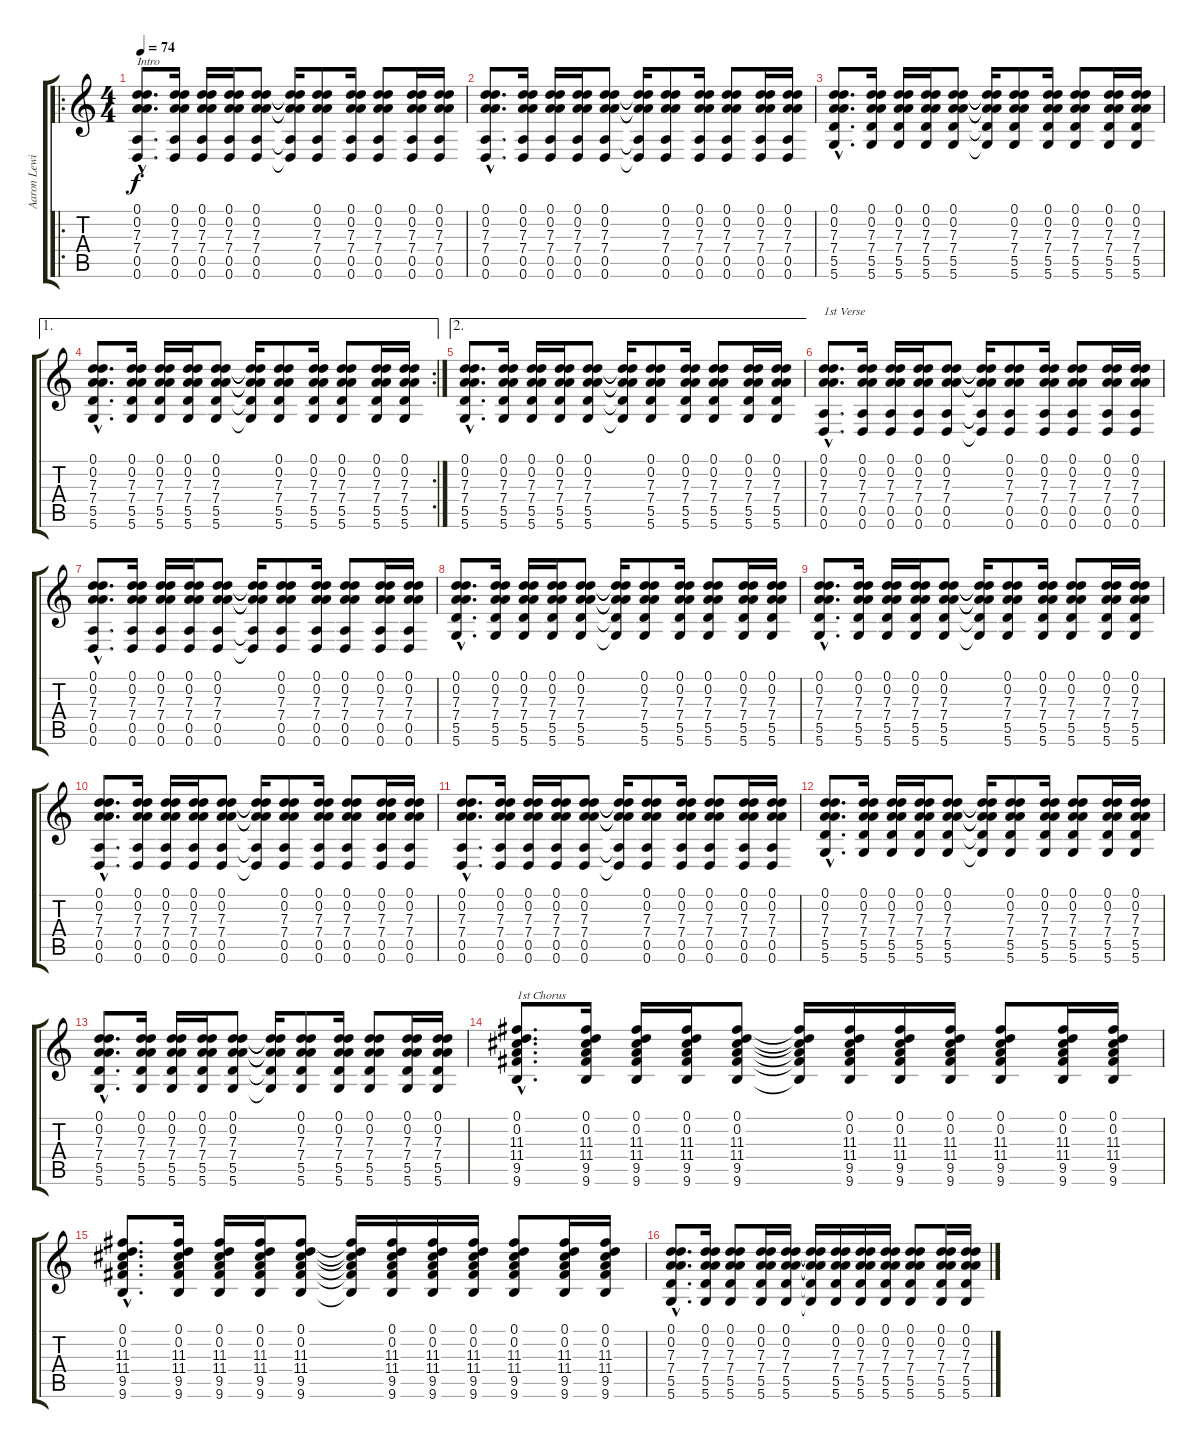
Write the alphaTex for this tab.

\track ("Aaron Lewis (Acoustic Guitar)" "Aaron Lewi") {instrument acousticguitarnylon}
\staff {score tabs}
\tuning (D4 A3 G3 D3 A2 D2) {hide}
\ro
\ts (4 4)
\tempo 74
\clef g2
\ks c
(0.1{hac} 0.2{hac} 7.3{hac} 7.4{hac} 0.5{hac} 0.6{hac}).8{d txt "Intro" dy f instrument acousticguitarnylon} (0.1 0.2 7.3 7.4 0.5 0.6).16 (0.1 0.2 7.3 7.4 0.5 0.6).16 (0.1 0.2 7.3 7.4 0.5 0.6).16 (0.1 0.2 7.3 7.4 0.5 0.6).8 (0.1{t} 0.2{t} 7.3{t} 7.4{t} 0.5{t} 0.6{t}).16 (0.1 0.2 7.3 7.4 0.5 0.6).8 (0.1 0.2 7.3 7.4 0.5 0.6).16 (0.1 0.2 7.3 7.4 0.5 0.6).8 (0.1 0.2 7.3 7.4 0.5 0.6).16 (0.1 0.2 7.3 7.4 0.5 0.6).16 |
(0.1{hac} 0.2{hac} 7.3{hac} 7.4{hac} 0.5{hac} 0.6{hac}).8{d} (0.1 0.2 7.3 7.4 0.5 0.6).16 (0.1 0.2 7.3 7.4 0.5 0.6).16 (0.1 0.2 7.3 7.4 0.5 0.6).16 (0.1 0.2 7.3 7.4 0.5 0.6).8 (0.1{t} 0.2{t} 7.3{t} 7.4{t} 0.5{t} 0.6{t}).16 (0.1 0.2 7.3 7.4 0.5 0.6).8 (0.1 0.2 7.3 7.4 0.5 0.6).16 (0.1 0.2 7.3 7.4 0.5 0.6).8 (0.1 0.2 7.3 7.4 0.5 0.6).16 (0.1 0.2 7.3 7.4 0.5 0.6).16 |
(0.1{hac} 0.2{hac} 7.3{hac} 7.4{hac} 5.5{hac} 5.6{hac}).8{d} (0.1 0.2 7.3 7.4 5.5 5.6).16 (0.1 0.2 7.3 7.4 5.5 5.6).16 (0.1 0.2 7.3 7.4 5.5 5.6).16 (0.1 0.2 7.3 7.4 5.5 5.6).8 (0.1{t} 0.2{t} 7.3{t} 7.4{t} 5.5{t} 5.6{t}).16 (0.1 0.2 7.3 7.4 5.5 5.6).8 (0.1 0.2 7.3 7.4 5.5 5.6).16 (0.1 0.2 7.3 7.4 5.5 5.6).8 (0.1 0.2 7.3 7.4 5.5 5.6).16 (0.1 0.2 7.3 7.4 5.5 5.6).16 |
\ae 1
\rc 2
(0.1{hac} 0.2{hac} 7.3{hac} 7.4{hac} 5.5{hac} 5.6{hac}).8{d} (0.1 0.2 7.3 7.4 5.5 5.6).16 (0.1 0.2 7.3 7.4 5.5 5.6).16 (0.1 0.2 7.3 7.4 5.5 5.6).16 (0.1 0.2 7.3 7.4 5.5 5.6).8 (0.1{t} 0.2{t} 7.3{t} 7.4{t} 5.5{t} 5.6{t}).16 (0.1 0.2 7.3 7.4 5.5 5.6).8 (0.1 0.2 7.3 7.4 5.5 5.6).16 (0.1 0.2 7.3 7.4 5.5 5.6).8 (0.1 0.2 7.3 7.4 5.5 5.6).16 (0.1 0.2 7.3 7.4 5.5 5.6).16 |
\ae 2
(0.1{hac} 0.2{hac} 7.3{hac} 7.4{hac} 5.5{hac} 5.6{hac}).8{d} (0.1 0.2 7.3 7.4 5.5 5.6).16 (0.1 0.2 7.3 7.4 5.5 5.6).16 (0.1 0.2 7.3 7.4 5.5 5.6).16 (0.1 0.2 7.3 7.4 5.5 5.6).8 (0.1{t} 0.2{t} 7.3{t} 7.4{t} 5.5{t} 5.6{t}).16 (0.1 0.2 7.3 7.4 5.5 5.6).8 (0.1 0.2 7.3 7.4 5.5 5.6).16 (0.1 0.2 7.3 7.4 5.5 5.6).8 (0.1 0.2 7.3 7.4 5.5 5.6).16 (0.1 0.2 7.3 7.4 5.5 5.6).16 |
(0.1{hac} 0.2{hac} 7.3{hac} 7.4{hac} 0.5{hac} 0.6{hac}).8{d txt "1st Verse"} (0.1 0.2 7.3 7.4 0.5 0.6).16 (0.1 0.2 7.3 7.4 0.5 0.6).16 (0.1 0.2 7.3 7.4 0.5 0.6).16 (0.1 0.2 7.3 7.4 0.5 0.6).8 (0.1{t} 0.2{t} 7.3{t} 7.4{t} 0.5{t} 0.6{t}).16 (0.1 0.2 7.3 7.4 0.5 0.6).8 (0.1 0.2 7.3 7.4 0.5 0.6).16 (0.1 0.2 7.3 7.4 0.5 0.6).8 (0.1 0.2 7.3 7.4 0.5 0.6).16 (0.1 0.2 7.3 7.4 0.5 0.6).16 |
(0.1{hac} 0.2{hac} 7.3{hac} 7.4{hac} 0.5{hac} 0.6{hac}).8{d} (0.1 0.2 7.3 7.4 0.5 0.6).16 (0.1 0.2 7.3 7.4 0.5 0.6).16 (0.1 0.2 7.3 7.4 0.5 0.6).16 (0.1 0.2 7.3 7.4 0.5 0.6).8 (0.1{t} 0.2{t} 7.3{t} 7.4{t} 0.5{t} 0.6{t}).16 (0.1 0.2 7.3 7.4 0.5 0.6).8 (0.1 0.2 7.3 7.4 0.5 0.6).16 (0.1 0.2 7.3 7.4 0.5 0.6).8 (0.1 0.2 7.3 7.4 0.5 0.6).16 (0.1 0.2 7.3 7.4 0.5 0.6).16 |
(0.1{hac} 0.2{hac} 7.3{hac} 7.4{hac} 5.5{hac} 5.6{hac}).8{d} (0.1 0.2 7.3 7.4 5.5 5.6).16 (0.1 0.2 7.3 7.4 5.5 5.6).16 (0.1 0.2 7.3 7.4 5.5 5.6).16 (0.1 0.2 7.3 7.4 5.5 5.6).8 (0.1{t} 0.2{t} 7.3{t} 7.4{t} 5.5{t} 5.6{t}).16 (0.1 0.2 7.3 7.4 5.5 5.6).8 (0.1 0.2 7.3 7.4 5.5 5.6).16 (0.1 0.2 7.3 7.4 5.5 5.6).8 (0.1 0.2 7.3 7.4 5.5 5.6).16 (0.1 0.2 7.3 7.4 5.5 5.6).16 |
(0.1{hac} 0.2{hac} 7.3{hac} 7.4{hac} 5.5{hac} 5.6{hac}).8{d} (0.1 0.2 7.3 7.4 5.5 5.6).16 (0.1 0.2 7.3 7.4 5.5 5.6).16 (0.1 0.2 7.3 7.4 5.5 5.6).16 (0.1 0.2 7.3 7.4 5.5 5.6).8 (0.1{t} 0.2{t} 7.3{t} 7.4{t} 5.5{t} 5.6{t}).16 (0.1 0.2 7.3 7.4 5.5 5.6).8 (0.1 0.2 7.3 7.4 5.5 5.6).16 (0.1 0.2 7.3 7.4 5.5 5.6).8 (0.1 0.2 7.3 7.4 5.5 5.6).16 (0.1 0.2 7.3 7.4 5.5 5.6).16 |
(0.1{hac} 0.2{hac} 7.3{hac} 7.4{hac} 0.5{hac} 0.6{hac}).8{d} (0.1 0.2 7.3 7.4 0.5 0.6).16 (0.1 0.2 7.3 7.4 0.5 0.6).16 (0.1 0.2 7.3 7.4 0.5 0.6).16 (0.1 0.2 7.3 7.4 0.5 0.6).8 (0.1{t} 0.2{t} 7.3{t} 7.4{t} 0.5{t} 0.6{t}).16 (0.1 0.2 7.3 7.4 0.5 0.6).8 (0.1 0.2 7.3 7.4 0.5 0.6).16 (0.1 0.2 7.3 7.4 0.5 0.6).8 (0.1 0.2 7.3 7.4 0.5 0.6).16 (0.1 0.2 7.3 7.4 0.5 0.6).16 |
(0.1{hac} 0.2{hac} 7.3{hac} 7.4{hac} 0.5{hac} 0.6{hac}).8{d} (0.1 0.2 7.3 7.4 0.5 0.6).16 (0.1 0.2 7.3 7.4 0.5 0.6).16 (0.1 0.2 7.3 7.4 0.5 0.6).16 (0.1 0.2 7.3 7.4 0.5 0.6).8 (0.1{t} 0.2{t} 7.3{t} 7.4{t} 0.5{t} 0.6{t}).16 (0.1 0.2 7.3 7.4 0.5 0.6).8 (0.1 0.2 7.3 7.4 0.5 0.6).16 (0.1 0.2 7.3 7.4 0.5 0.6).8 (0.1 0.2 7.3 7.4 0.5 0.6).16 (0.1 0.2 7.3 7.4 0.5 0.6).16 |
(0.1{hac} 0.2{hac} 7.3{hac} 7.4{hac} 5.5{hac} 5.6{hac}).8{d} (0.1 0.2 7.3 7.4 5.5 5.6).16 (0.1 0.2 7.3 7.4 5.5 5.6).16 (0.1 0.2 7.3 7.4 5.5 5.6).16 (0.1 0.2 7.3 7.4 5.5 5.6).8 (0.1{t} 0.2{t} 7.3{t} 7.4{t} 5.5{t} 5.6{t}).16 (0.1 0.2 7.3 7.4 5.5 5.6).8 (0.1 0.2 7.3 7.4 5.5 5.6).16 (0.1 0.2 7.3 7.4 5.5 5.6).8 (0.1 0.2 7.3 7.4 5.5 5.6).16 (0.1 0.2 7.3 7.4 5.5 5.6).16 |
(0.1{hac} 0.2{hac} 7.3{hac} 7.4{hac} 5.5{hac} 5.6{hac}).8{d} (0.1 0.2 7.3 7.4 5.5 5.6).16 (0.1 0.2 7.3 7.4 5.5 5.6).16 (0.1 0.2 7.3 7.4 5.5 5.6).16 (0.1 0.2 7.3 7.4 5.5 5.6).8 (0.1{t} 0.2{t} 7.3{t} 7.4{t} 5.5{t} 5.6{t}).16 (0.1 0.2 7.3 7.4 5.5 5.6).8 (0.1 0.2 7.3 7.4 5.5 5.6).16 (0.1 0.2 7.3 7.4 5.5 5.6).8 (0.1 0.2 7.3 7.4 5.5 5.6).16 (0.1 0.2 7.3 7.4 5.5 5.6).16 |
(0.1{hac} 0.2{hac} 11.3{hac} 11.4{hac} 9.5{hac} 9.6{hac}).8{d txt "1st Chorus"} (0.1 0.2 11.3 11.4 9.5 9.6).16 (0.1 0.2 11.3 11.4 9.5 9.6).16 (0.1 0.2 11.3 11.4 9.5 9.6).16 (0.1 0.2 11.3 11.4 9.5 9.6).8 (0.1{t} 0.2{t} 11.3{t} 11.4{t} 9.5{t} 9.6{t}).16 (0.1 0.2 11.3 11.4 9.5 9.6).16 (0.1 0.2 11.3 11.4 9.5 9.6).16 (0.1 0.2 11.3 11.4 9.5 9.6).16 (0.1 0.2 11.3 11.4 9.5 9.6).8 (0.1 0.2 11.3 11.4 9.5 9.6).16 (0.1 0.2 11.3 11.4 9.5 9.6).16 |
(0.1{hac} 0.2{hac} 11.3{hac} 11.4{hac} 9.5{hac} 9.6{hac}).8{d} (0.1 0.2 11.3 11.4 9.5 9.6).16 (0.1 0.2 11.3 11.4 9.5 9.6).16 (0.1 0.2 11.3 11.4 9.5 9.6).16 (0.1 0.2 11.3 11.4 9.5 9.6).8 (0.1{t} 0.2{t} 11.3{t} 11.4{t} 9.5{t} 9.6{t}).16 (0.1 0.2 11.3 11.4 9.5 9.6).16 (0.1 0.2 11.3 11.4 9.5 9.6).16 (0.1 0.2 11.3 11.4 9.5 9.6).16 (0.1 0.2 11.3 11.4 9.5 9.6).8 (0.1 0.2 11.3 11.4 9.5 9.6).16 (0.1 0.2 11.3 11.4 9.5 9.6).16 |
(0.1{hac} 0.2{hac} 7.3{hac} 7.4{hac} 5.5{hac} 5.6{hac}).8{d} (0.1 0.2 7.3 7.4 5.5 5.6).16 (0.1 0.2 7.3 7.4 5.5 5.6).8 (0.1 0.2 7.3 7.4 5.5 5.6).16 (0.1 0.2 7.3 7.4 5.5 5.6).16 (0.1{t} 0.2{t} 7.3{t} 7.4{t} 5.5{t} 5.6{t}).16 (0.1 0.2 7.3 7.4 5.5 5.6).16 (0.1 0.2 7.3 7.4 5.5 5.6).16 (0.1 0.2 7.3 7.4 5.5 5.6).16 (0.1 0.2 7.3 7.4 5.5 5.6).8 (0.1 0.2 7.3 7.4 5.5 5.6).16 (0.1 0.2 7.3 7.4 5.5 5.6).16
